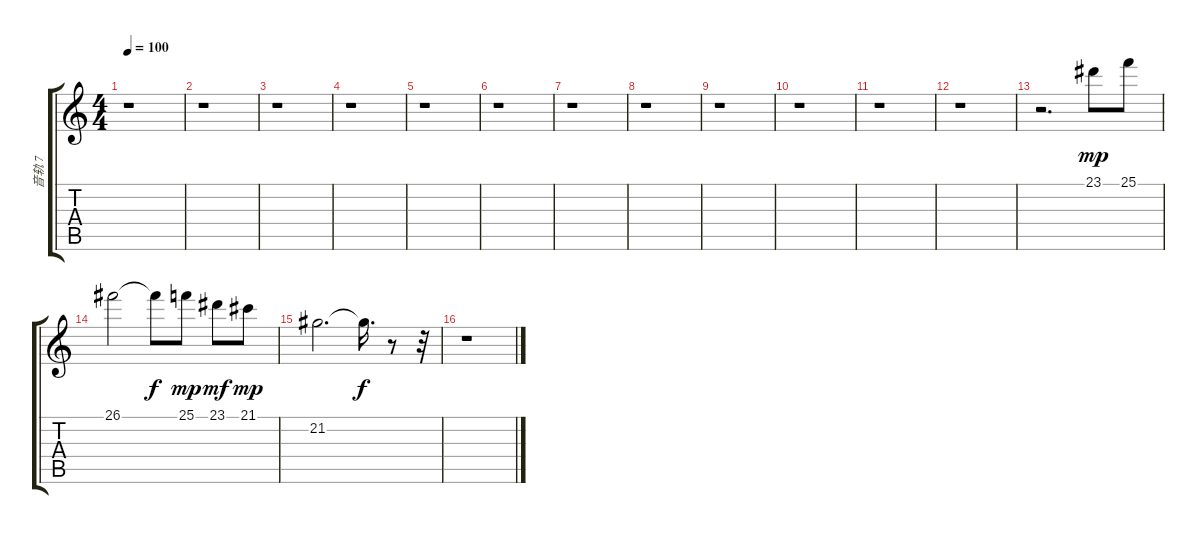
\track ("音轨 7" "音轨 7") {instrument whistle}
\staff {score tabs}
\tuning (E4 B3 G3 D3 A2 E2) {hide}
\ts (4 4)
\tempo 100
\clef g2
\ks c
r.1{dy f} |
r.1 |
r.1 |
r.1 |
r.1 |
r.1 |
r.1 |
r.1 |
r.1 |
r.1 |
r.1 |
r.1 |
r.2{d} 23.1.8{dy mp} 25.1.8 |
26.1.2{txt ""} 26.1{t}.8{dy f} 25.1.8{dy mp} 23.1.8{dy mf} 21.1.8{dy mp} |
21.2.2{d} 21.2{t}.16{d dy f} r.8 r.32 |
r.1
